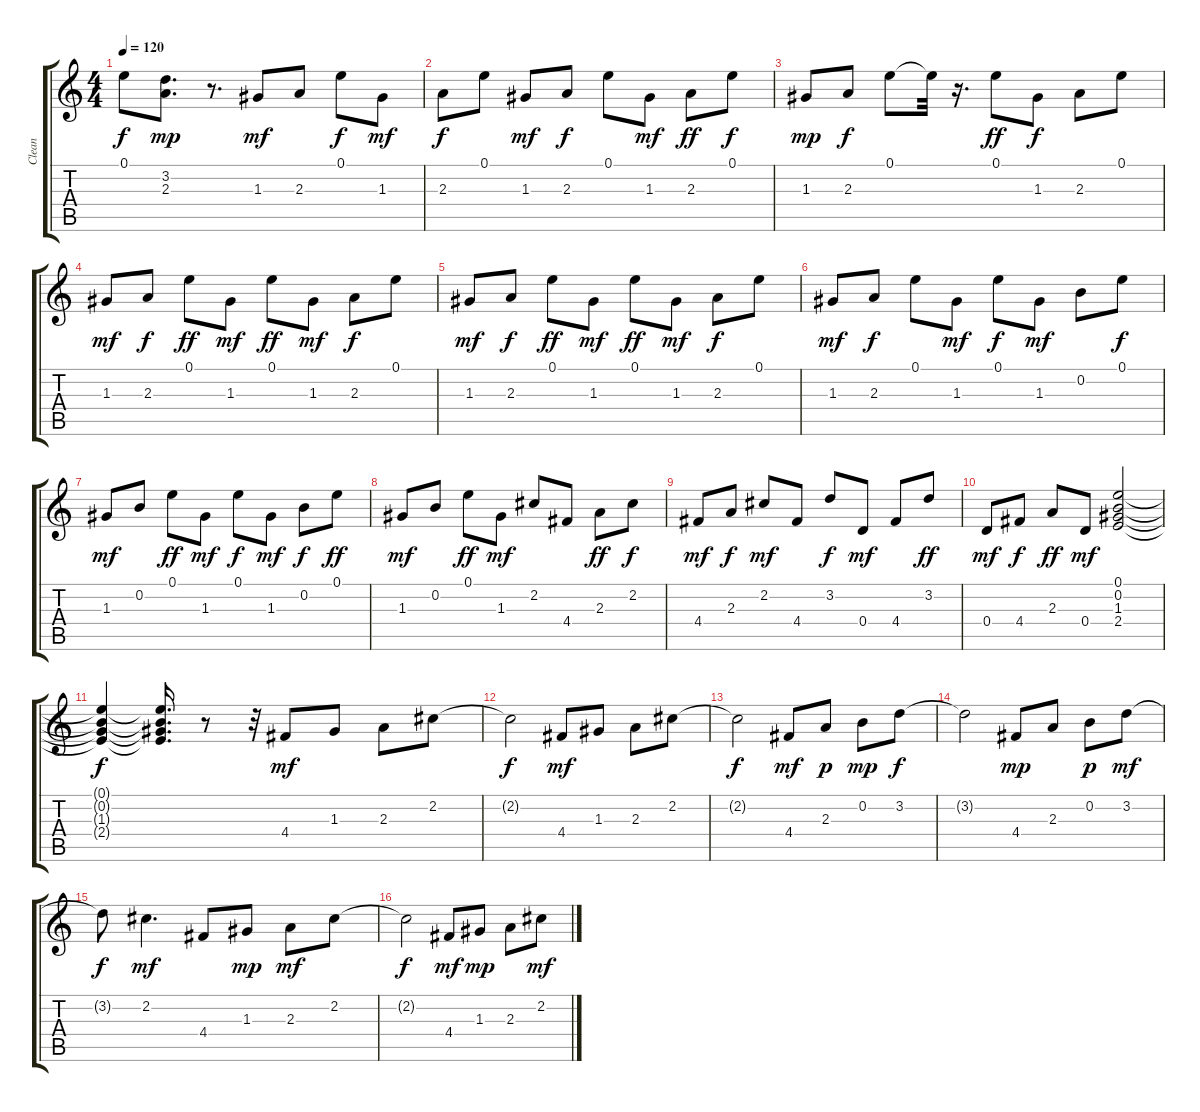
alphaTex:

\track ("Clean" "Clean") {instrument electricguitarclean}
\staff {score tabs}
\tuning (E4 B3 G3 D3 A2 E2) {hide}
\ts (4 4)
\tempo 120
\clef g2
\ks c
0.1{t}.8{dy f} (3.2 2.3).8{d dy mp} r.8{d} 1.3.8{dy mf} 2.3.8 0.1.8{dy f} 1.3.8{dy mf} |
2.3.8{dy f} 0.1.8 1.3.8{dy mf} 2.3.8{dy f} 0.1.8 1.3.8{dy mf} 2.3.8{dy ff} 0.1.8{dy f} |
1.3.8{dy mp} 2.3.8{dy f} 0.1.8 0.1{t}.32 r.16{d} 0.1.8{dy ff} 1.3.8{dy f} 2.3.8 0.1.8 |
1.3.8{dy mf} 2.3.8{dy f} 0.1.8{dy ff} 1.3.8{dy mf} 0.1.8{dy ff} 1.3.8{dy mf} 2.3.8{dy f} 0.1.8 |
1.3.8{dy mf} 2.3.8{dy f} 0.1.8{dy ff} 1.3.8{dy mf} 0.1.8{dy ff} 1.3.8{dy mf} 2.3.8{dy f} 0.1.8 |
1.3.8{dy mf} 2.3.8{dy f} 0.1.8 1.3.8{dy mf} 0.1.8{dy f} 1.3.8{dy mf} 0.2.8 0.1.8{dy f} |
1.3.8{dy mf} 0.2.8 0.1.8{dy ff} 1.3.8{dy mf} 0.1.8{dy f} 1.3.8{dy mf} 0.2.8{dy f} 0.1.8{dy ff} |
1.3.8{dy mf} 0.2.8 0.1.8{dy ff} 1.3.8{dy mf} 2.2.8 4.4.8 2.3.8{dy ff} 2.2.8{dy f} |
4.4.8{dy mf} 2.3.8{dy f} 2.2.8{dy mf} 4.4.8 3.2.8{dy f} 0.4.8{dy mf} 4.4.8 3.2.8{dy ff} |
0.4.8{dy mf} 4.4.8{dy f} 2.3.8{dy ff} 0.4.8{dy mf} (0.1 0.2 1.3 2.4).2 |
(0.1{t} 0.2{t} 1.3{t} 2.4{t}).4{dy f} (0.1{t} 0.2{t} 1.3{t} 2.4{t}).16{d} r.8 r.32 4.4.8{dy mf} 1.3.8 2.3.8 2.2.8 |
2.2{t}.2{dy f} 4.4.8{dy mf} 1.3.8 2.3.8 2.2.8 |
2.2{t}.2{dy f} 4.4.8{dy mf} 2.3.8{dy p} 0.2.8{dy mp} 3.2.8{dy f} |
3.2{t}.2 4.4.8{dy mp} 2.3.8 0.2.8{dy p} 3.2.8{dy mf} |
3.2{t}.8{dy f} 2.2.4{d dy mf} 4.4.8 1.3.8{dy mp} 2.3.8{dy mf} 2.2.8 |
2.2{t}.2{dy f} 4.4.8{dy mf} 1.3.8{dy mp} 2.3.8 2.2.8{dy mf}
